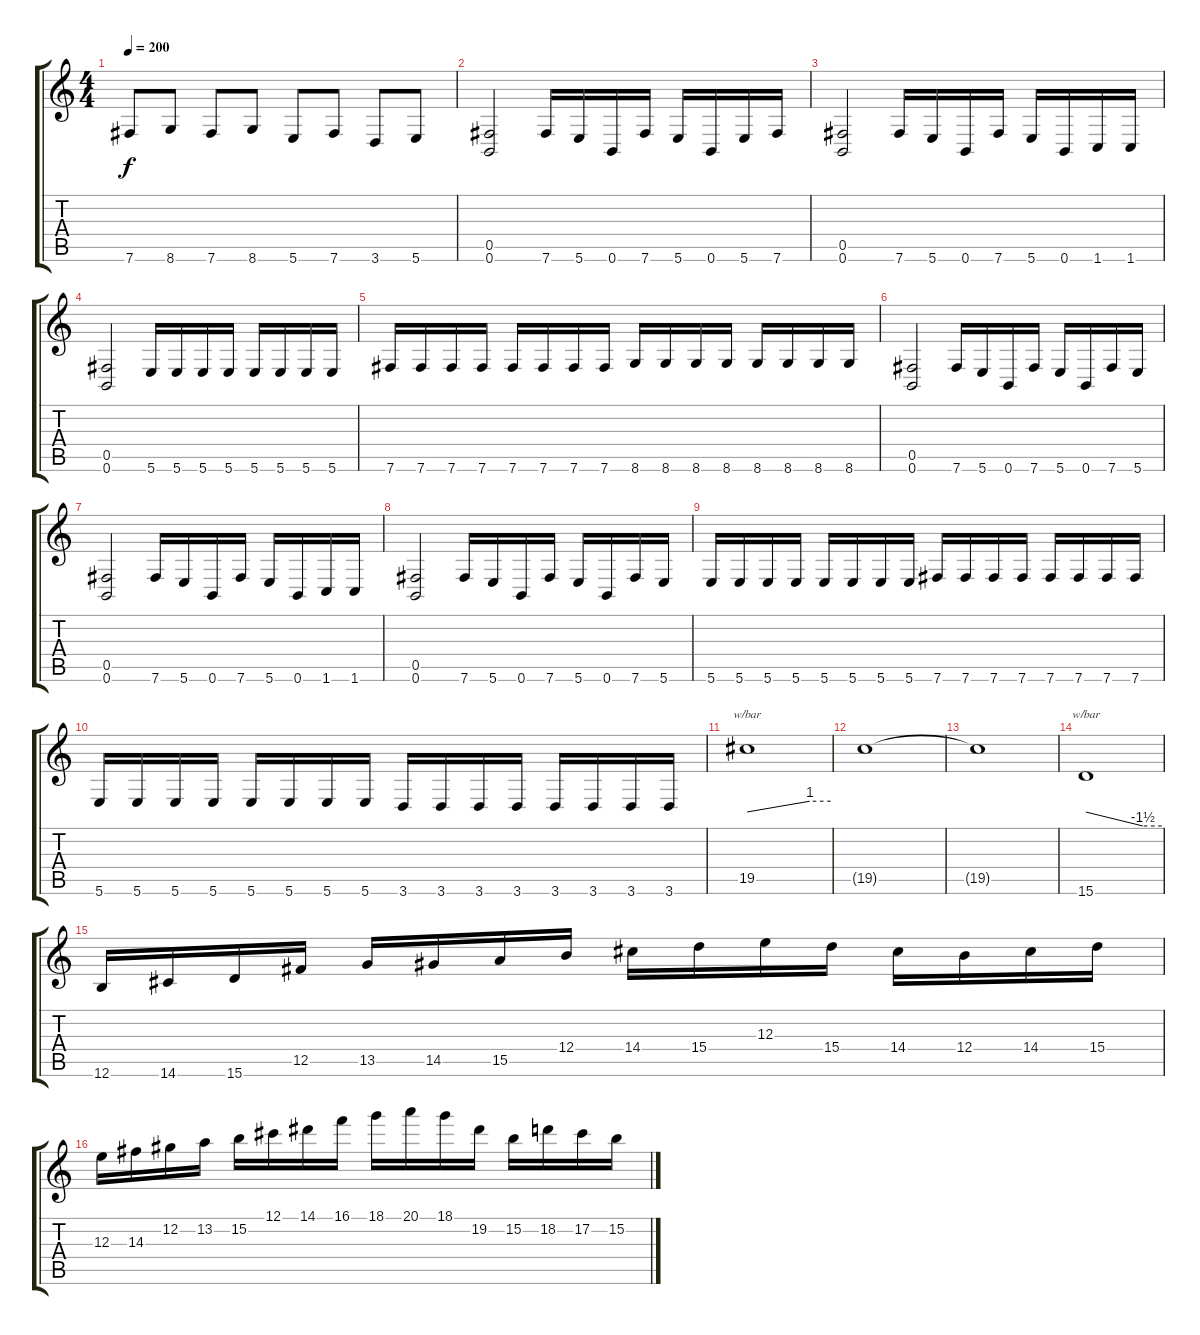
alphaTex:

\track (" " " ") {instrument distortionguitar}
\staff {score tabs}
\tuning (Db4 Ab3 E3 B2 Gb2 B1) {hide}
\ts (4 4)
\tempo 200
\clef g2
\ks c
7.6.8{dy f} 8.6.8 7.6.8 8.6.8 5.6.8 7.6.8 3.6.8 5.6.8 |
(0.5 0.6).2 7.6.16 5.6.16 0.6.16 7.6.16 5.6.16 0.6.16 5.6.16 7.6.16 |
(0.5 0.6).2 7.6.16 5.6.16 0.6.16 7.6.16 5.6.16 0.6.16 1.6.16 1.6.16 |
(0.5 0.6).2 5.6.16 5.6.16 5.6.16 5.6.16 5.6.16 5.6.16 5.6.16 5.6.16 |
7.6.16 7.6.16 7.6.16 7.6.16 7.6.16 7.6.16 7.6.16 7.6.16 8.6.16 8.6.16 8.6.16 8.6.16 8.6.16 8.6.16 8.6.16 8.6.16 |
(0.5 0.6).2 7.6.16 5.6.16 0.6.16 7.6.16 5.6.16 0.6.16 7.6.16 5.6.16 |
(0.5 0.6).2 7.6.16 5.6.16 0.6.16 7.6.16 5.6.16 0.6.16 1.6.16 1.6.16 |
(0.5 0.6).2 7.6.16 5.6.16 0.6.16 7.6.16 5.6.16 0.6.16 7.6.16 5.6.16 |
5.6.16 5.6.16 5.6.16 5.6.16 5.6.16 5.6.16 5.6.16 5.6.16 7.6.16 7.6.16 7.6.16 7.6.16 7.6.16 7.6.16 7.6.16 7.6.16 |
5.6.16 5.6.16 5.6.16 5.6.16 5.6.16 5.6.16 5.6.16 5.6.16 3.6.16 3.6.16 3.6.16 3.6.16 3.6.16 3.6.16 3.6.16 3.6.16 |
19.5.1{tbe (custom default 0 0 45 4 60 4)} |
19.5{t}.1 |
19.5{t}.1 |
15.6.1{tbe (custom default 0 0 45 -6 60 -6)} |
12.6.16 14.6.16 15.6.16 12.5.16 13.5.16 14.5.16 15.5.16 12.4.16 14.4.16 15.4.16 12.3.16 15.4.16 14.4.16 12.4.16 14.4.16 15.4.16 |
12.3.16 14.3.16 12.2.16 13.2.16 15.2.16 12.1.16 14.1.16 16.1.16 18.1.16 20.1.16 18.1.16 19.2.16 15.2.16 18.2.16 17.2.16 15.2.16
